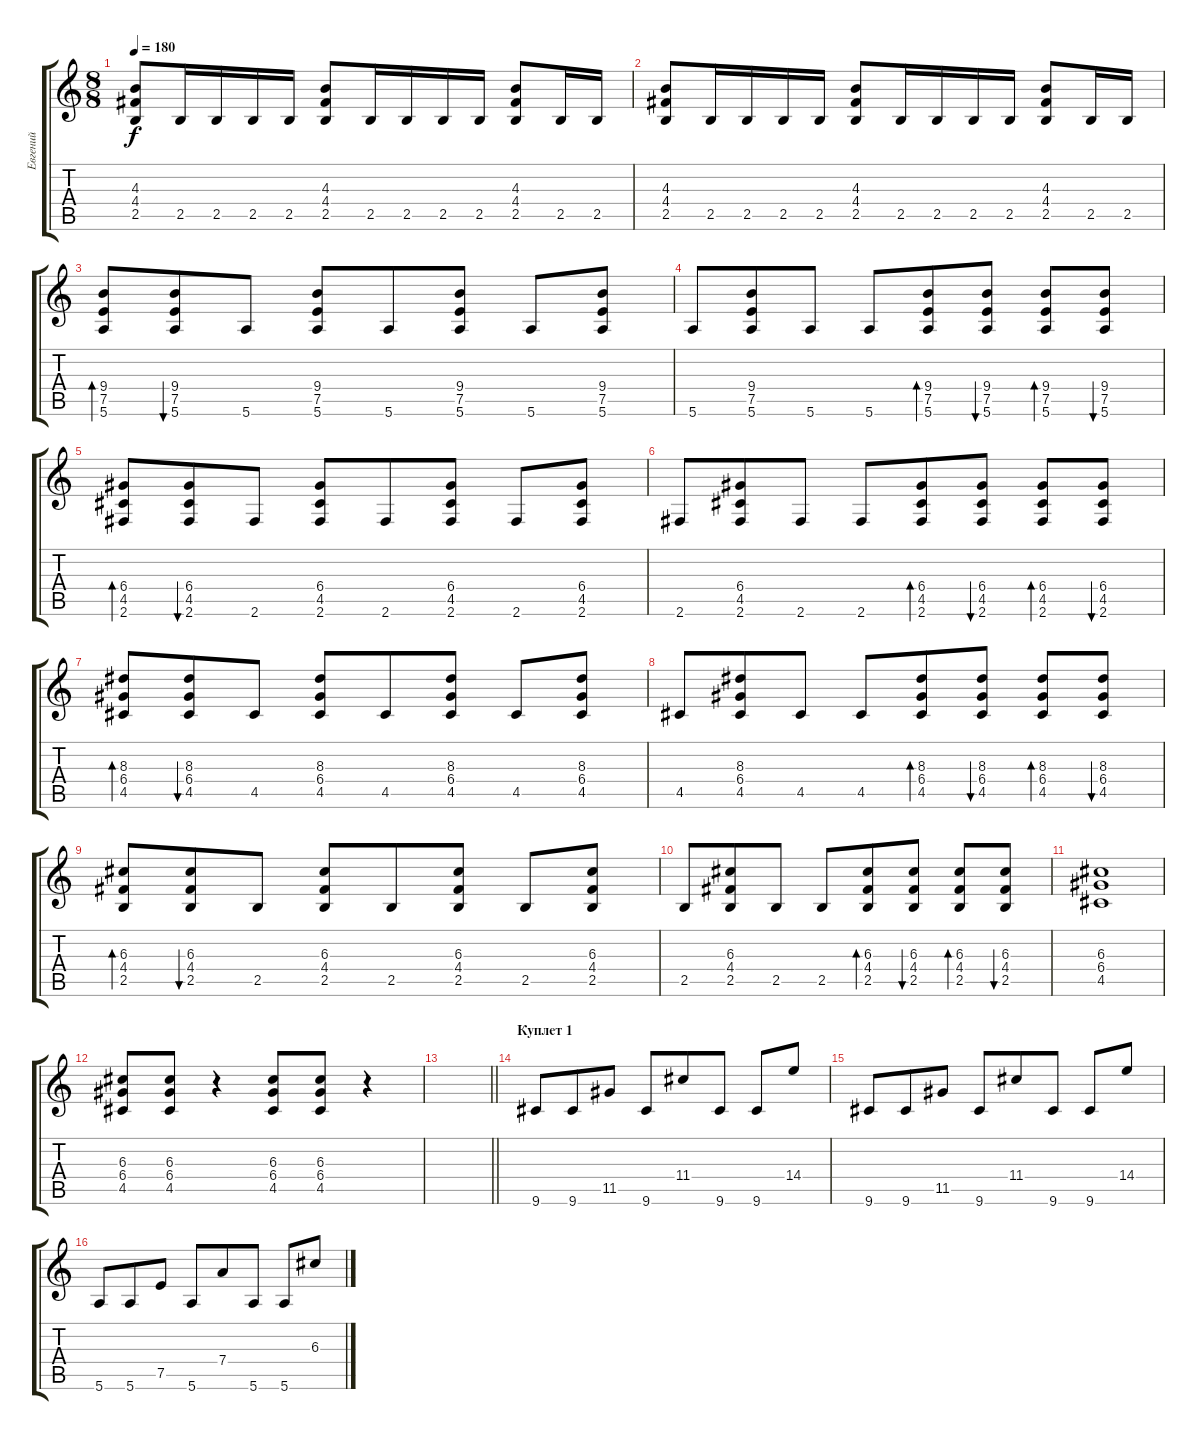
\track ("Евгений" "Евгений") {instrument distortionguitar}
\staff {score tabs}
\tuning (E4 B3 G3 D3 A2 E2) {hide}
\ts (8 8)
\tempo 180
\clef g2
\ks c
(4.3 4.4 2.5).8{dy f} 2.5.16 2.5.16 2.5.16 2.5.16 (4.3 4.4 2.5).8 2.5.16 2.5.16 2.5.16 2.5.16 (4.3 4.4 2.5).8 2.5.16 2.5.16 |
(4.3 4.4 2.5).8 2.5.16 2.5.16 2.5.16 2.5.16 (4.3 4.4 2.5).8 2.5.16 2.5.16 2.5.16 2.5.16 (4.3 4.4 2.5).8 2.5.16 2.5.16 |
(9.4 7.5 5.6).8{bd 120} (9.4 7.5 5.6).8{bu 120} 5.6.8 (9.4 7.5 5.6).8 5.6.8 (9.4 7.5 5.6).8 5.6.8 (9.4 7.5 5.6).8 |
5.6.8 (9.4 7.5 5.6).8 5.6.8 5.6.8 (9.4 7.5 5.6).8{bd 120} (9.4 7.5 5.6).8{bu 120} (9.4 7.5 5.6).8{bd 120} (9.4 7.5 5.6).8{bu 120} |
(6.4 4.5 2.6).8{bd 120} (6.4 4.5 2.6).8{bu 120} 2.6.8 (6.4 4.5 2.6).8 2.6.8 (6.4 4.5 2.6).8 2.6.8 (6.4 4.5 2.6).8 |
2.6.8 (6.4 4.5 2.6).8 2.6.8 2.6.8 (6.4 4.5 2.6).8{bd 120} (6.4 4.5 2.6).8{bu 120} (6.4 4.5 2.6).8{bd 120} (6.4 4.5 2.6).8{bu 120} |
(8.3 6.4 4.5).8{bd 120} (8.3 6.4 4.5).8{bu 120} 4.5.8 (8.3 6.4 4.5).8 4.5.8 (8.3 6.4 4.5).8 4.5.8 (8.3 6.4 4.5).8 |
4.5.8 (8.3 6.4 4.5).8 4.5.8 4.5.8 (8.3 6.4 4.5).8{bd 120} (8.3 6.4 4.5).8{bu 120} (8.3 6.4 4.5).8{bd 120} (8.3 6.4 4.5).8{bu 120} |
(6.3 4.4 2.5).8{bd 120} (6.3 4.4 2.5).8{bu 120} 2.5.8 (6.3 4.4 2.5).8 2.5.8 (6.3 4.4 2.5).8 2.5.8 (6.3 4.4 2.5).8 |
2.5.8 (6.3 4.4 2.5).8 2.5.8 2.5.8 (6.3 4.4 2.5).8{bd 120} (6.3 4.4 2.5).8{bu 120} (6.3 4.4 2.5).8{bd 120} (6.3 4.4 2.5).8{bu 120} |
(6.3 6.4 4.5).1 |
(6.3 6.4 4.5).8 (6.3 6.4 4.5).8 r.4 (6.3 6.4 4.5).8 (6.3 6.4 4.5).8 r.4 |
\barLineRight lightlight
|
\section ("" "Куплет 1")
9.6.8 9.6.8 11.5.8 9.6.8 11.4.8 9.6.8 9.6.8 14.4.8 |
9.6.8 9.6.8 11.5.8 9.6.8 11.4.8 9.6.8 9.6.8 14.4.8 |
5.6.8 5.6.8 7.5.8 5.6.8 7.4.8 5.6.8 5.6.8 6.3.8
